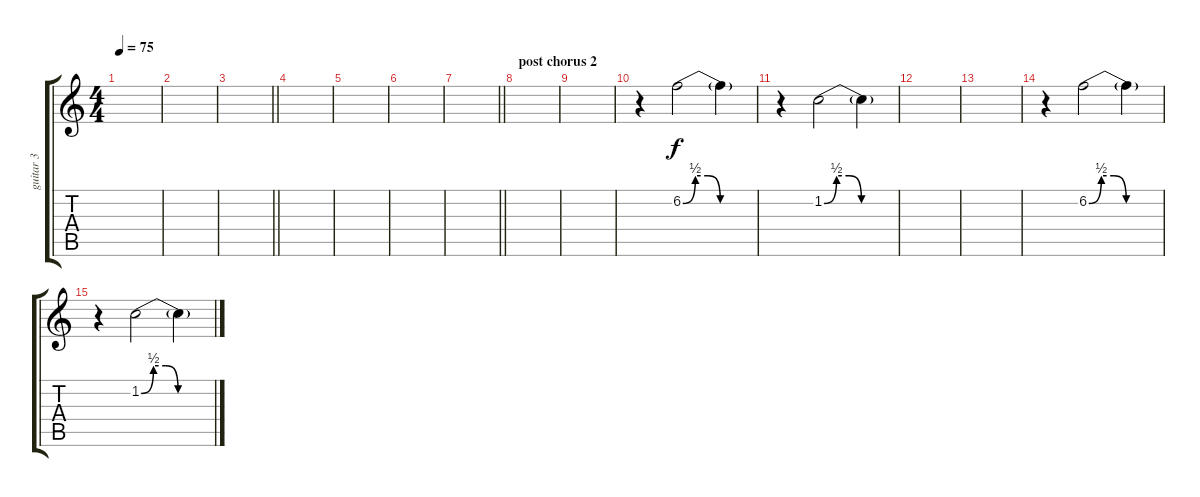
\track ("guitar 3" "guitar 3") {instrument distortionguitar}
\staff {score tabs}
\tuning (E4 B3 G3 D3 A2 E2) {hide}
\ts (4 4)
\tempo 75
\clef g2
\ks c
|
|
\barLineRight lightlight
|
|
|
|
\barLineRight lightlight
|
\section ("" "post chorus 2")
|
|
r.4 6.2{be (custom 0 0 10 2 20 2 30 0 60 0)}.2 6.2{t}.4 |
r.4 1.2{be (custom 0 0 10 2 20 2 30 0 60 0)}.2 1.2{t}.4 |
|
|
r.4 6.2{be (custom 0 0 10 2 20 2 30 0 60 0)}.2 6.2{t}.4 |
r.4 1.2{be (custom 0 0 10 2 20 2 30 0 60 0)}.2 1.2{t}.4
